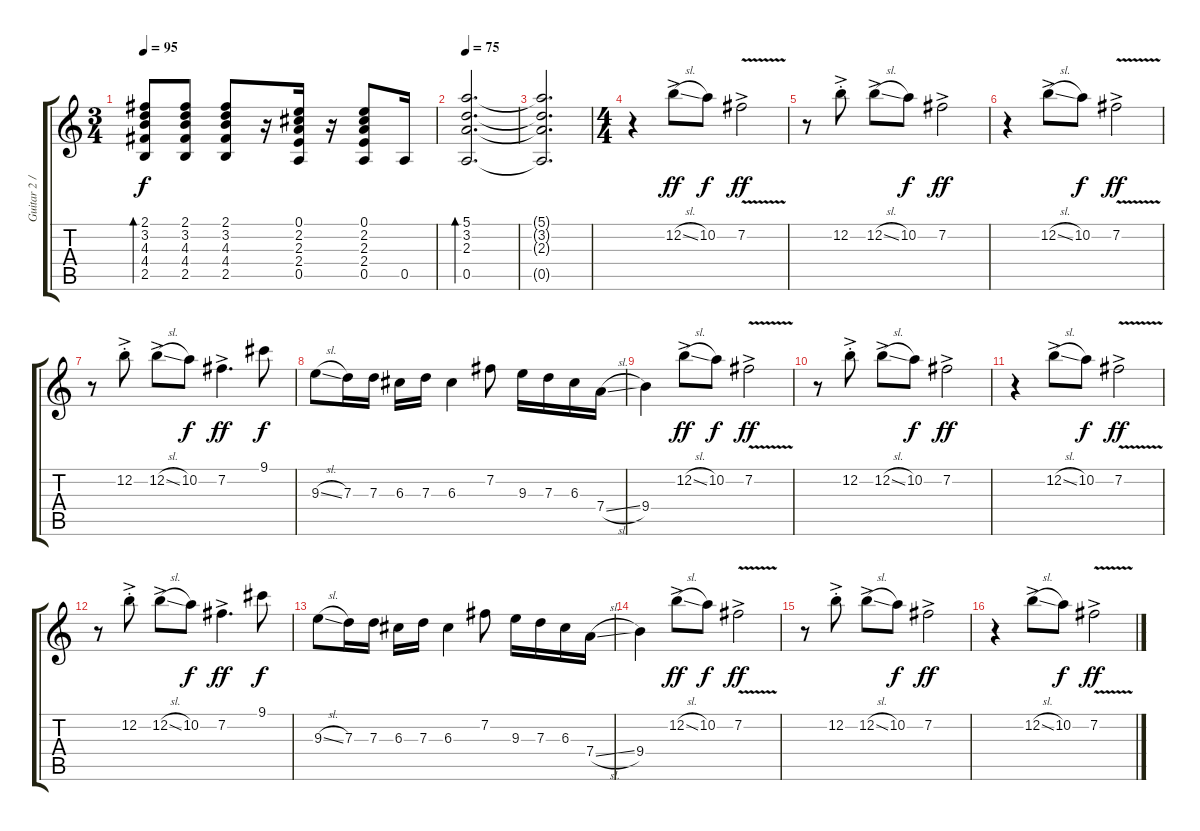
\track ("Guitar 2 / Lead-Backup" "Guitar 2 /") {instrument acousticguitarsteel}
\staff {score tabs}
\tuning (E4 B3 G3 D3 A2 E2) {hide}
\ts (3 4)
\tempo 95
\clef g2
\ks c
(2.1 3.2 4.3 4.4 2.5).8{bd 120 dy f volume 10} (2.1 3.2 4.3 4.4 2.5).8 (2.1 3.2 4.3 4.4 2.5).8 r.16 (0.1 2.2 2.3 2.4 0.5).16 r.16 (0.1 2.2 2.3 2.4 0.5).8 0.5.16 |
\tempo 75
(5.1 3.2 2.3 0.5).2{d bd 240} |
(5.1{t} 3.2{t} 2.3{t} 0.5{t}).2{d} |
\ts (4 4)
r.4{balance 12} 12.2{sl ac}.8{dy ff} 10.2.8{dy f} 7.2{v ac}.2{dy ff} |
r.8 12.2{ac st}.8 12.2{sl ac}.8 10.2.8{dy f} 7.2{ac}.2{dy ff} |
r.4 12.2{sl ac}.8 10.2.8{dy f} 7.2{v ac}.2{dy ff} |
r.8 12.2{ac st}.8 12.2{sl ac}.8 10.2.8{dy f} 7.2{ac}.4{d dy ff} 9.1.8{dy f} |
9.3{sl}.8 7.3.16 7.3.16 6.3.16 7.3.16 6.3.4 7.2.8 9.3.16 7.3.16 6.3.16 7.4{sl}.16 |
9.4.4 12.2{sl ac}.8{dy ff} 10.2.8{dy f} 7.2{v ac}.2{dy ff} |
r.8 12.2{ac st}.8 12.2{sl ac}.8 10.2.8{dy f} 7.2{ac}.2{dy ff} |
r.4 12.2{sl ac}.8 10.2.8{dy f} 7.2{v ac}.2{dy ff} |
r.8 12.2{ac st}.8 12.2{sl ac}.8 10.2.8{dy f} 7.2{ac}.4{d dy ff} 9.1.8{dy f} |
9.3{sl}.8 7.3.16 7.3.16 6.3.16 7.3.16 6.3.4 7.2.8 9.3.16 7.3.16 6.3.16 7.4{sl}.16 |
9.4.4 12.2{sl ac}.8{dy ff} 10.2.8{dy f} 7.2{v ac}.2{dy ff} |
r.8 12.2{ac st}.8 12.2{sl ac}.8 10.2.8{dy f} 7.2{ac}.2{dy ff} |
r.4 12.2{sl ac}.8 10.2.8{dy f} 7.2{v ac}.2{dy ff}
